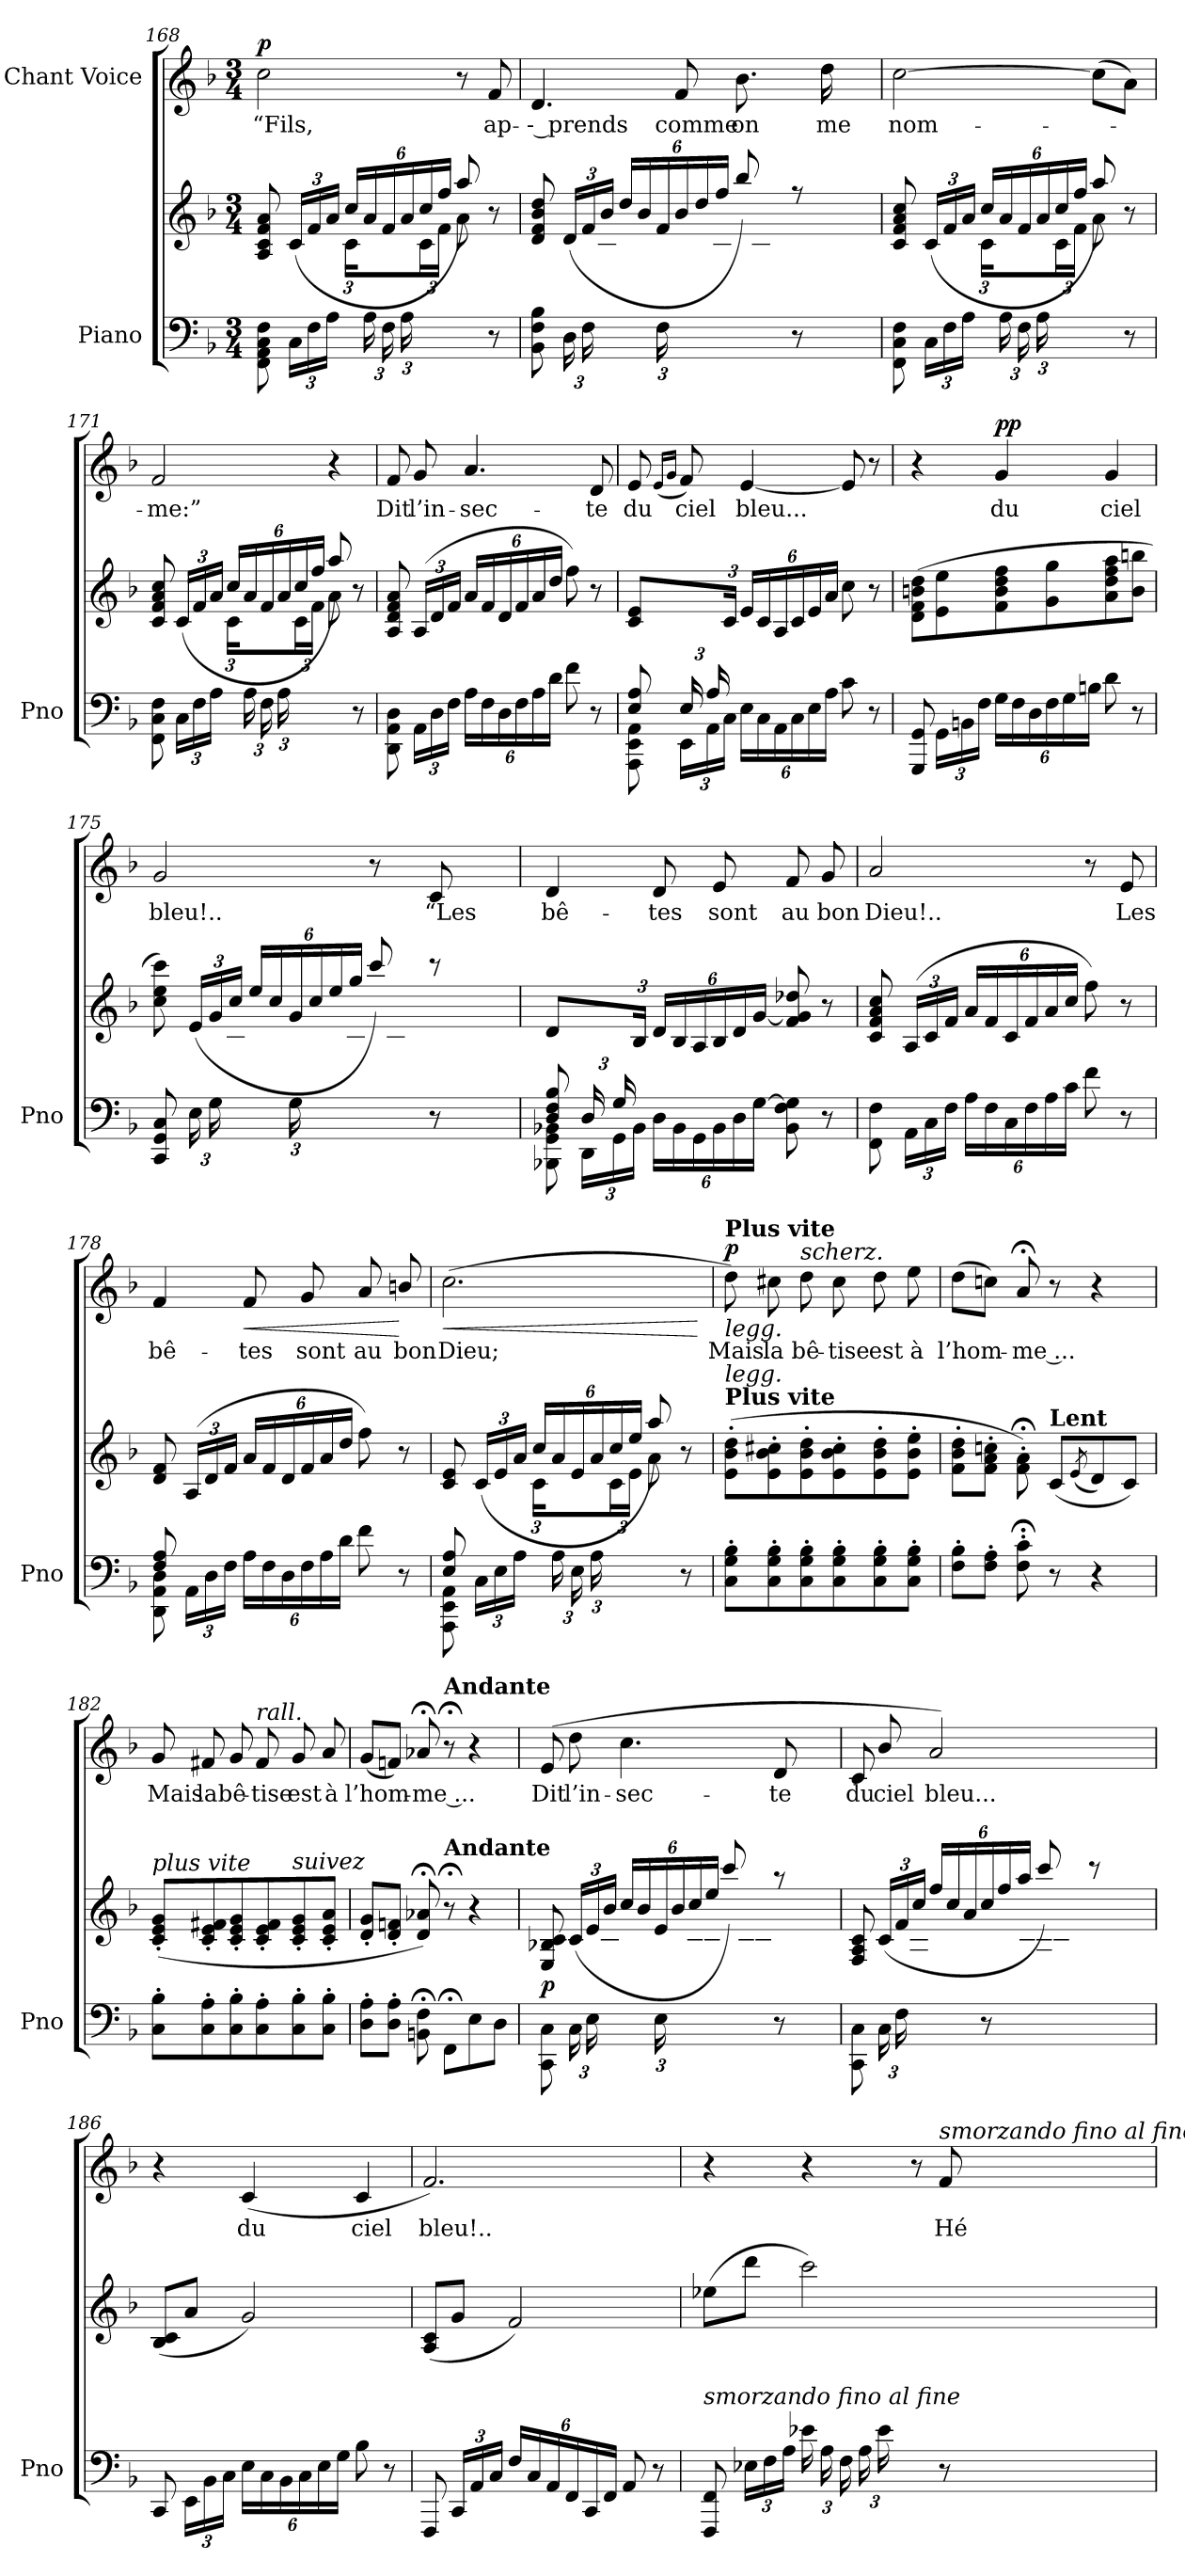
**kern	**kern	**dynam	**kern	**text	**dynam
*part2	*part2	*part2	*part1	*part1	*part1
*staff3	*staff2	*staff2/3	*staff1	*staff1	*staff1
*I"Piano	*	*	*I"Chant Voice	*	*
*I'Pno	*	*	*	*	*
*clefF4	*clefG2	*	*clefG2	*	*
*k[b-]	*k[b-]	*	*k[b-]	*	*
*M3/4	*M3/4	*	*M3/4	*	*
=168	=168	=168	=168	=168	=168
*	*^	*	*	*	*
!	!	!	!	!	!	!LO:DY:a
8FF\ 8AA\ 8C\ 8F\	8A/ 8c/ 8f/ 8a/	4ryy	.	2cc\	“Fils,	p
*Xbrackettup	*Xbrackettup	*	*	*	*	*
(<24C\LL	(>24c/LL	.	.	.	.	.
24F\	24f/	.	.	.	.	.
24A\JJ	24a/JJ	.	.	.	.	.
24ryy	24cc/LL	24c\LL	.	.	.	.
24A\	24a/	8ryy	.	.	.	.
24F\	24f/	.	.	.	.	.
24A\	24a/	.	.	.	.	.
24%5ryy	24cc/	24c\	.	.	.	.
.	24ff/JJ	24f\JJ	.	.	.	.
.	8aa/)	8a\)	.	8r	.	.
8r	8r	8ryy	.	8f/	ap-	.
=169	=169	=169	=169	=169	=169	=169
8BB-\ 8F\ 8B-\	8d/ 8f/ 8b-/ 8dd/	24%5ryy	.	4.d/	-- prends	.
(<24D\LL	(>24d/LL	.	.	.	.	.
24F\	24f/	.	.	.	.	.
8ryy	24b-/JJ	24B-\JJ	.	.	.	.
.	24dd/LL	24d\LL	.	.	.	.
.	24b-/	24B-\	.	.	.	.
24F\	24f/	24ryy	.	.	.	.
4ryy	24b-/	24B-\	.	8f/	comme	.
.	24dd/	24d\	.	.	.	.
.	24ff/JJ	24f\JJ	.	.	.	.
.	8bb-/)	8b-\)	.	8.b-\	on	.
8r	8r	8ryy	.	.	.	.
.	.	.	.	16dd\	me	.
=170	=170	=170	=170	=170	=170	=170
8FF\ 8C\ 8F\	8c/ 8f/ 8a/ 8cc/	4ryy	.	[2cc\	nom-	.
(<24C\LL	(>24c/LL	.	.	.	.	.
24F\	24f/	.	.	.	.	.
24A\JJ	24a/JJ	.	.	.	.	.
24ryy	24cc/LL	24c\LL	.	.	.	.
24A\	24a/	8ryy	.	.	.	.
24F\	24f/	.	.	.	.	.
24A\	24a/	.	.	.	.	.
24%5ryy	24cc/	24c\	.	.	.	.
.	24ff/JJ	24f\JJ	.	.	.	.
.	8aa/)	8a\)	.	(8cc\L]	.	.
8r	8r	8ryy	.	8a\J)	.	.
=171	=171	=171	=171	=171	=171	=171
8FF\ 8C\ 8F\	8c/ 8f/ 8a/ 8cc/	4ryy	.	2f/	-me:”	.
(<24C\LL	(>24c/LL	.	.	.	.	.
24F\	24f/	.	.	.	.	.
24A\JJ	24a/JJ	.	.	.	.	.
24ryy	24cc/LL	24c\LL	.	.	.	.
24A\	24a/	8ryy	.	.	.	.
24F\	24f/	.	.	.	.	.
24A\	24a/	.	.	.	.	.
24%5ryy	24cc/	24c\	.	.	.	.
.	24ff/JJ	24f\JJ	.	.	.	.
.	8aa/)	8a\)	.	4r	.	.
8r	8r	8ryy	.	.	.	.
*	*v	*v	*	*	*	*
=172	=172	=172	=172	=172	=172
8DD\ 8AA\ 8D\	8A/ 8d/ 8f/ 8a/	.	8f/	Dit	.
*brackettup	*	*	*	*	*
24AA\LL	(>24A/LL	.	8g/	l’in-	.
24D\	24d/	.	.	.	.
24F\JJ	24f/JJ	.	.	.	.
24A\LL	24a/LL	.	4.a/	-sec-	.
24F\	24f/	.	.	.	.
24D\	24d/	.	.	.	.
24F\	24f/	.	.	.	.
24A\	24a/	.	.	.	.
24d\JJ	24dd/JJ	.	.	.	.
8f\	8ff\)	.	.	.	.
8r	8r	.	8d/	-te	.
=173	=173	=173	=173	=173	=173
*^	*	*	*	*	*
*	*^	*	*	*	*	*
8ryy	8AAA\ 8EE\ 8AA\	8E/ 8A/	8c/ 8e/	.	8e/	du	.
.	.	.	.	.	(16qe/LL	.	.
.	.	.	.	.	16qg/JJ	.	.
*Xbrackettup	*	*	*	*	*	*	*
(>24E/LL	24EE\LL	8ryy	12ryy	.	8f/)	ciel	.
24A/	24AA\	.	.	.	.	.	.
24%13ryy	24C\JJ	.	24c/JJ	.	.	.	.
.	24E\LL	4ryy	24e/LL	.	[4e/	bleu...	.
.	24C\	.	24c/	.	.	.	.
.	24AA\	.	24A/	.	.	.	.
.	24C\	.	24c/	.	.	.	.
.	24E\	.	24e/	.	.	.	.
.	24A\JJ	.	24a/JJ	.	.	.	.
.	8c\	4ryy	8cc\)	.	8e/]	.	.
.	8r	.	8r	.	8r	.	.
*v	*v	*v	*	*	*	*	*
=174	=174	=174	=174	=174	=174
8GGG/ 8GG/	(8d\ 8f\ 8bn\ 8dd\L	.	4r	.	.
24GG\LL	8e\ 8ee\	.	.	.	.
24BBn\	.	.	.	.	.
24F\JJ	.	.	.	.	.
!	!	!	!	!	!LO:DY:a
24G\LL	8f\ 8b\ 8dd\ 8ff\	.	4g/	du	pp
24F\	.	.	.	.	.
24D\	.	.	.	.	.
24F\	8g\ 8gg\	.	.	.	.
24G\	.	.	.	.	.
24Bn\JJ	.	.	.	.	.
8d\	8a\ 8dd\ 8ff\ 8aa\	.	4g/	ciel	.
8r	8b\ 8bbn\J	.	.	.	.
=175	=175	=175	=175	=175	=175
*	*^	*	*	*	*
8CC/ 8GG/ 8C/	8cc\ 8ee\ 8ccc\)	24%5ryy	.	2g/	bleu!..	.
(<24E\LL	(>24e/LL	.	.	.	.	.
24G\	24g/	.	.	.	.	.
8ryy	24cc/JJ	24c\JJ	.	.	.	.
.	24ee/LL	24e\LL	.	.	.	.
.	24cc/	24c\	.	.	.	.
24G\	24g/	24ryy	.	.	.	.
4ryy	24cc/	24c\	.	.	.	.
.	24ee/	24e\	.	.	.	.
.	24gg/JJ	24g\JJ	.	.	.	.
.	8ccc/)	8cc\)	.	8r	.	.
8r	8r	8ryy	.	8c/	“Les	.
*	*v	*v	*	*	*	*
=176	=176	=176	=176	=176	=176
*^	*	*	*	*	*
*	*^	*	*	*	*	*
8ryy	8BBB-X\ 8GG\ 8BB-X\	8D/ 8F/ 8B-/	8d/	.	4d/	bê-	.
(>24D/LL	24DD\LL	8ryy	12ryy	.	.	.	.
24G/	24GG\	.	.	.	.	.	.
24%13ryy	24BB-\JJ	.	24B-/JJ	.	.	.	.
.	24D\LL	4ryy	24d/LL	.	8d/	-tes	.
.	24BB-\	.	24B-/	.	.	.	.
.	24GG\	.	24A/	.	.	.	.
.	24BB-\	.	24B-/	.	8e/	sont	.
.	24D\	.	24d/	.	.	.	.
.	[24G\JJ	.	[>24g/JJ	.	.	.	.
.	8BB-\ 8F\ 8G\]	4ryy	8f/ 8g/] 8dd-X/)	.	8f/	au	.
.	8r	.	8r	.	8g/	bon	.
*v	*v	*v	*	*	*	*	*
=177	=177	=177	=177	=177	=177
8FF\ 8F\	8c/ 8f/ 8a/ 8cc/	.	2a/	Dieu!..	.
*brackettup	*	*	*	*	*
24AA\LL	(>24A/LL	.	.	.	.
24C\	24c/	.	.	.	.
24F\JJ	24f/JJ	.	.	.	.
24A\LL	24a/LL	.	.	.	.
24F\	24f/	.	.	.	.
24C\	24c/	.	.	.	.
24F\	24f/	.	.	.	.
24A\	24a/	.	.	.	.
24c\JJ	24cc/JJ	.	.	.	.
8f\	8ff\)	.	8r	.	.
8r	8r	.	8e/	Les	.
=178	=178	=178	=178	=178	=178
*^	*	*	*	*	*
8DD\ 8AA\ 8D\	8F/ 8A/	8d/ 8f/	.	4f/	bê-	.
24AA\LL	2ryy	(>24A/LL	.	.	.	.
24D\	.	24d/	.	.	.	.
24F\JJ	.	24f/JJ	.	.	.	.
!	!	!	!	!	!	!LO:HP:b
24A\LL	.	24a/LL	.	8f/	-tes	<
24F\	.	24f/	.	.	.	.
24D\	.	24d/	.	.	.	.
24F\	.	24f/	.	8g/	sont	.
24A\	.	24a/	.	.	.	.
24d\JJ	.	24dd/JJ	.	.	.	.
8f\	.	8ff\)	.	8a/	au	.
8r	8ryy	8r	.	8bn/	bon	[
=179	=179	=179	=179	=179	=179	=179
*	*	*^	*	*	*	*
!	!	!	!	!	!	!	!LO:HP:b
8AAA\ 8EE\ 8AA\	8E/ 8A/	8c/ 8e/	4ryy	.	(2.cc\	Dieu;	<
*Xbrackettup	*	*	*	*	*	*	*
(<24C\LL	8ryy	(>24c/LL	.	.	.	.	.
24E\	.	24e/	.	.	.	.	.
24A\JJ	.	24a/JJ	.	.	.	.	.
24ryy	4ryy	24cc/LL	24c\LL	.	.	.	.
24A\	.	24a/	8ryy	.	.	.	.
24E\	.	24e/	.	.	.	.	.
24A\	.	24a/	.	.	.	.	.
24%5ryy	.	24cc/	24c\	.	.	.	.
.	.	24ee/JJ	24e\JJ	.	.	.	.
.	4ryy	8aa/)	8a\)	.	.	.	.
8r	.	8r	8ryy	.	.	.	.
*v	*v	*	*	*	*	*	*
*	*v	*v	*	*	*	*
.	.	.	.	.	[
=180	=180	=180	=180	=180	=180
!	!	!	!LO:TX:a:B:t=Plus vite	!	!
!	!	!	!LO:TX:b:i:t=legg.	!	!
!	!LO:TX:a:B:t=Plus vite	!	!	!	!
!	!LO:TX:i:t=legg.	!	!	!	!
!	!	!LO:DY:b	!	!	!
!	!	!LO:DY:n=1:b	!	!	!LO:DY:a
8C\' 8G\' 8B-\'L	(8e\' 8b-\' 8dd\'L	pp other-dynamics	8dd\)	Mais	p
8C\' 8G\' 8B-\'	8e\' 8b-\' 8cc#X\'	.	8cc#X\	la	.
!	!	!	!LO:TX:i:t=scherz.	!	!
8C\' 8G\' 8B-\'	8e\' 8b-\' 8dd\'	.	8dd\	bê-	.
8C\' 8G\' 8B-\'	8e\' 8b-\' 8cc#\'	.	8cc#\	-tise	.
8C\' 8G\' 8B-\'	8e\' 8b-\' 8dd\'	.	8dd\	est	.
8C\' 8G\' 8B-\'J	8e\' 8b-\' 8ee\'J	.	8ee\	à	.
=181	=181	=181	=181	=181	=181
8F\' 8B-\'L	8f\' 8b-\' 8dd\'L	.	(8dd\L	l’hom-	.
8F\' 8A\'J	8f\' 8a\' 8ccn\'J	.	8ccn\J)	.	.
8F\;<' 8c\;<'	8f\;<' 8a\;<')	.	8a;</	-me ...	.
!	!LO:TX:a:B:t=Lent	!	!	!	!
8r	(8c/L	.	8r	.	.
.	(8qe/	.	.	.	.
4r	8d/)	.	4r	.	.
.	8c/J)	.	.	.	.
=182	=182	=182	=182	=182	=182
!	!LO:TX:i:t=plus vite	!	!	!	!
8C\' 8B-\'L	(8c/' 8e/' 8g/'L	.	8g/	Mais	.
8C\' 8A\'	8c/' 8e/' 8f#X/'	.	8f#X/	la	.
8C\' 8B-\'	8c/' 8e/' 8g/'	.	8g/	bê-	.
!	!	!	!LO:TX:a:i:t=rall.	!	!
8C\' 8A\'	8c/' 8e/' 8f#/'	.	8f#/	-tise	.
!	!LO:TX:i:t=suivez	!	!	!	!
8C\' 8B-\'	8c/' 8e/' 8g/'	.	8g/	est	.
8C\' 8B-\'J	8c/' 8e/' 8a/'J	.	8a/	à	.
=183	=183	=183	=183	=183	=183
8D\' 8A\'L	8d/' 8g/'L	.	(8g/L	l’hom-	.
8D\' 8A\'J	8d/' 8fn/'J	.	8fn/J)	.	.
8BBn\;< 8F\;<	8d/;< 8a-X/;<)	.	8a-X;</	-me ...	.
!	!	!	!LO:TX:a:B:t=Andante	!	!
!	!LO:TX:a:B:t=Andante	!	!	!	!
8FF;<\L	8r;<	.	8r;<	.	.
8E\	4r	.	4r	.	.
8D\J	.	.	.	.	.
=184	=184	=184	=184	=184	=184
*	*^	*	*	*	*
!	!	!	!LO:DY:b	!	!	!
8CC\ 8C\	8E/ 8B-X/ 8c/	24%5ryy	p	(8e/	Dit	.
(<24C\LL	(>24c/LL	.	.	8dd\	l’in-	.
24E\	24e/	.	.	.	.	.
8ryy	24b-/JJ	24B-\JJ	.	.	.	.
.	24cc/LL	24c\LL	.	4.cc\	-sec-	.
.	24b-/	24B-\	.	.	.	.
24E\	24e/	24ryy	.	.	.	.
4ryy	24b-/	24B-\	.	.	.	.
.	24cc/	24c\	.	.	.	.
.	24ee/JJ	24e\JJ	.	.	.	.
.	8ccc/)	8cc\)	.	.	.	.
8r	8r	8ryy	.	8d/	-te	.
=185	=185	=185	=185	=185	=185	=185
8CC\ 8C\	8F/ 8A/ 8c/	24%5ryy	.	8c/	du	.
(<24C\LL	(>24c/LL	.	.	8b-/	ciel	.
24F\	24f/	.	.	.	.	.
12%5ryy	24cc/JJ	24A\JJ	.	.	.	.
.	24ff/LL	24f/LL	.	2a/)	bleu...	.
.	24cc/	24c/	.	.	.	.
.	24a/	24A/	.	.	.	.
.	24cc/	24c/	.	.	.	.
.	24ff/	24f/	.	.	.	.
.	24aa/JJ	24a/JJ	.	.	.	.
.	8ccc/)	8cc\)	.	.	.	.
8r	8r	8ryy	.	.	.	.
*	*v	*v	*	*	*	*
=186	=186	=186	=186	=186	=186
8CC/	(8B-/ 8c/L	.	4r	.	.
24EE\LL	8a/J	.	.	.	.
24BB-\	.	.	.	.	.
24C\JJ	.	.	.	.	.
24E\LL	2g/)	.	(>4c/	du	.
24C\	.	.	.	.	.
24BB-\	.	.	.	.	.
24C\	.	.	.	.	.
24E\	.	.	.	.	.
24G\JJ	.	.	.	.	.
8B-\	.	.	4c/	ciel	.
8r	.	.	.	.	.
=187	=187	=187	=187	=187	=187
8FFF/	(8A/ 8c/L	.	2.f/)	bleu!..	.
*brackettup	*	*	*	*	*
24CC/LL	8g/J	.	.	.	.
24AA/	.	.	.	.	.
24C/JJ	.	.	.	.	.
24F/LL	2f/)	.	.	.	.
24C/	.	.	.	.	.
24AA/	.	.	.	.	.
24FF/	.	.	.	.	.
24CC/	.	.	.	.	.
24FF/JJ	.	.	.	.	.
8AA/	.	.	.	.	.
8r	.	.	.	.	.
=188	=188	=188	=188	=188	=188
*	*^	*	*	*	*
!	!LO:TX:b:i:t=smorzando fino al fine	!	!	!	!	!
8FFF/ 8FF/	(8ee-X\L	24%11ryy	.	4r	.	.
*Xbrackettup	*	*	*	*	*	*
(<24E-X\LL	8ddd\J	.	.	.	.	.
24F\	.	.	.	.	.	.
24A\JJ	.	.	.	.	.	.
24e-X\LL	2ccc\)	.	.	4r	.	.
24A\	.	.	.	.	.	.
24F\	.	.	.	.	.	.
24A\	.	.	.	.	.	.
24e-\	.	.	.	.	.	.
6ryy	.	24f\JJ	.	.	.	.
.	.	8a\)	.	8r	.	.
!	!	!	!	!LO:TX:a:i:t=smorzando fino al fine	!	!
8r	.	8ryy	.	8f/	Hé-	.
*	*v	*v	*	*	*	*
=	=	=	=	=	=
*-	*-	*-	*-	*-	*-
